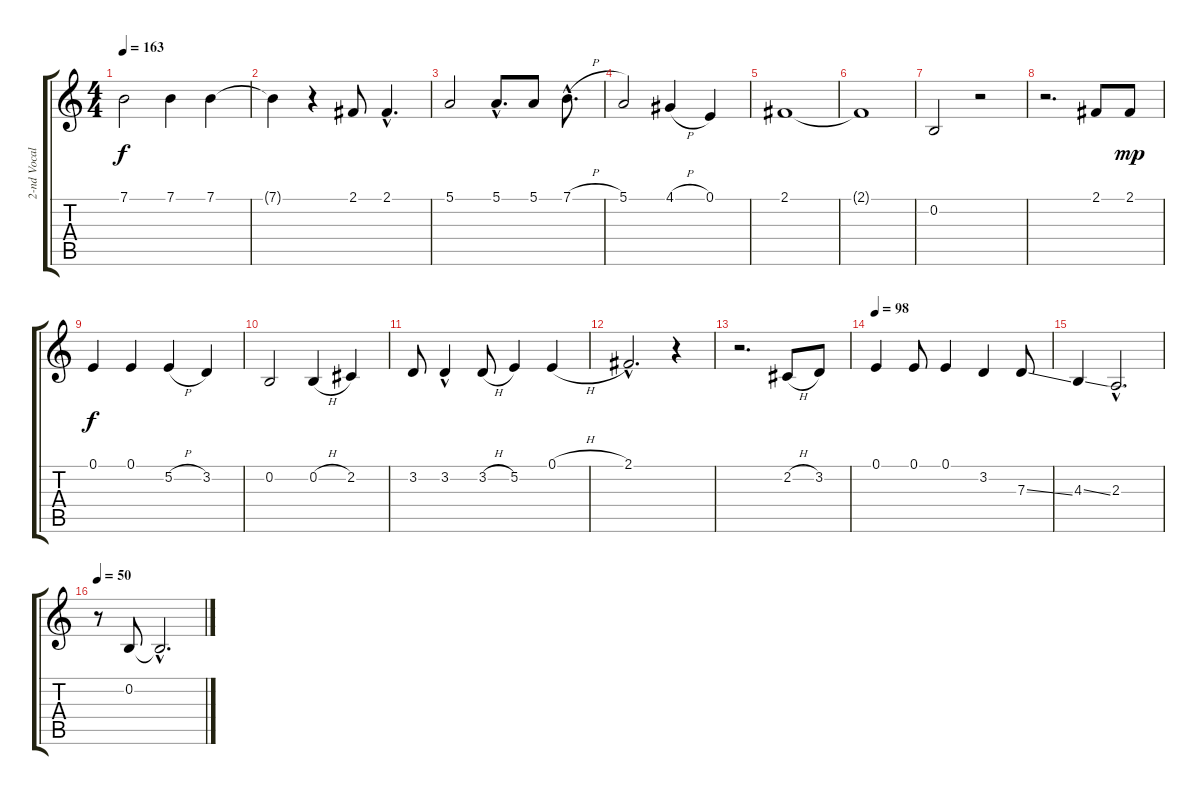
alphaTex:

\track ("2-nd Vocal" "2-nd Vocal") {instrument englishhorn}
\staff {score tabs}
\tuning (E4 B3 G3 D3 A2 E2) {hide}
\ts (4 4)
\tempo 163
\clef g2
\ks c
7.1.2{dy f} 7.1.4 7.1.4 |
7.1{t}.4 r.4 2.1.8 2.1{hac}.4{d} |
5.1.2 5.1{hac}.8{d} 5.1.8 7.1{h hac}.8{d} |
5.1.2 4.1{h}.4 0.1.4 |
2.1.1 |
2.1{t}.1 |
0.2.2 r.2 |
r.2{d} 2.1.8 2.1.8{dy mp} |
0.1.4{dy f} 0.1.4 5.2{h}.4 3.2.4 |
0.2.2 0.2{h}.4 2.2.4 |
3.2.8 3.2{hac}.4 3.2{h}.8 5.2.4 0.1{h}.4 |
2.1{hac}.2{d} r.4 |
r.2{d} 2.2{h}.8 3.2.8 |
\tempo 98
0.1.4 0.1.8 0.1.4 3.2.4 7.3{ss}.8 |
4.3{ss}.4 2.3{hac}.2{d} |
\tempo 50
r.8 0.2.8 0.2{hac t}.2{d}
